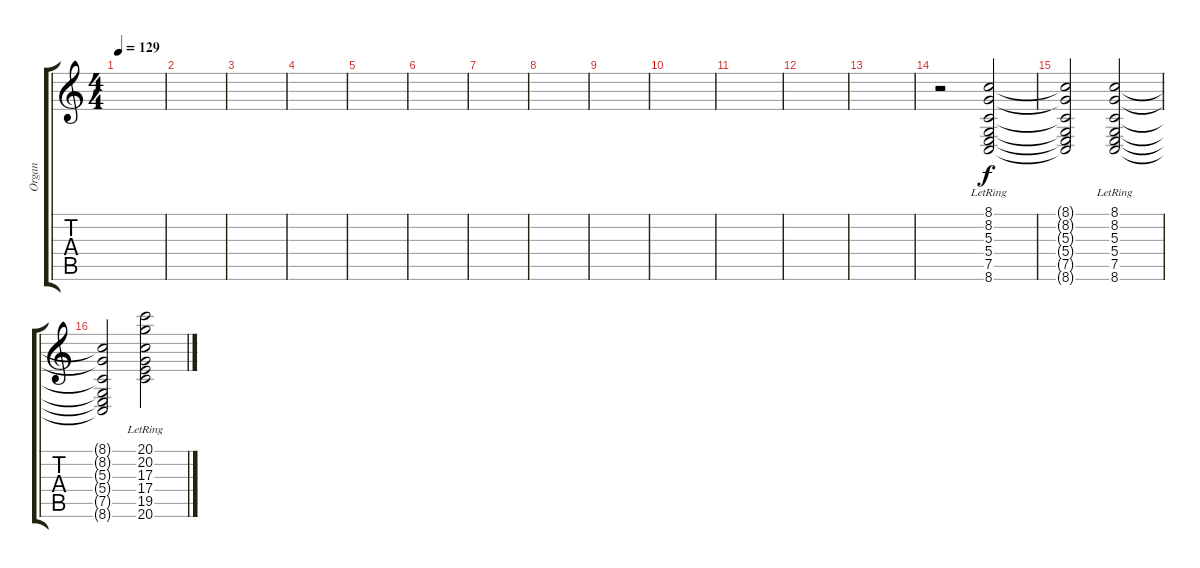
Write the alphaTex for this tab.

\track ("Organ" "Organ") {instrument stringensemble1}
\staff {score tabs}
\tuning (E4 B3 G3 D3 A2 E2) {hide}
\ts (4 4)
\tempo 129
\clef g2
\ks c
|
|
|
|
|
|
|
|
|
|
|
|
|
r.2 (8.1{lr} 8.2{lr} 5.3{lr} 5.4{lr} 7.5{lr} 8.6{lr}).2 |
(8.1{t} 8.2{t} 5.3{t} 5.4{t} 7.5{t} 8.6{t}).2 (8.1{lr} 8.2{lr} 5.3{lr} 5.4{lr} 7.5{lr} 8.6{lr}).2 |
(8.1{t} 8.2{t} 5.3{t} 5.4{t} 7.5{t} 8.6{t}).2 (20.1{lr} 20.2{lr} 17.3{lr} 17.4{lr} 19.5{lr} 20.6{lr}).2
